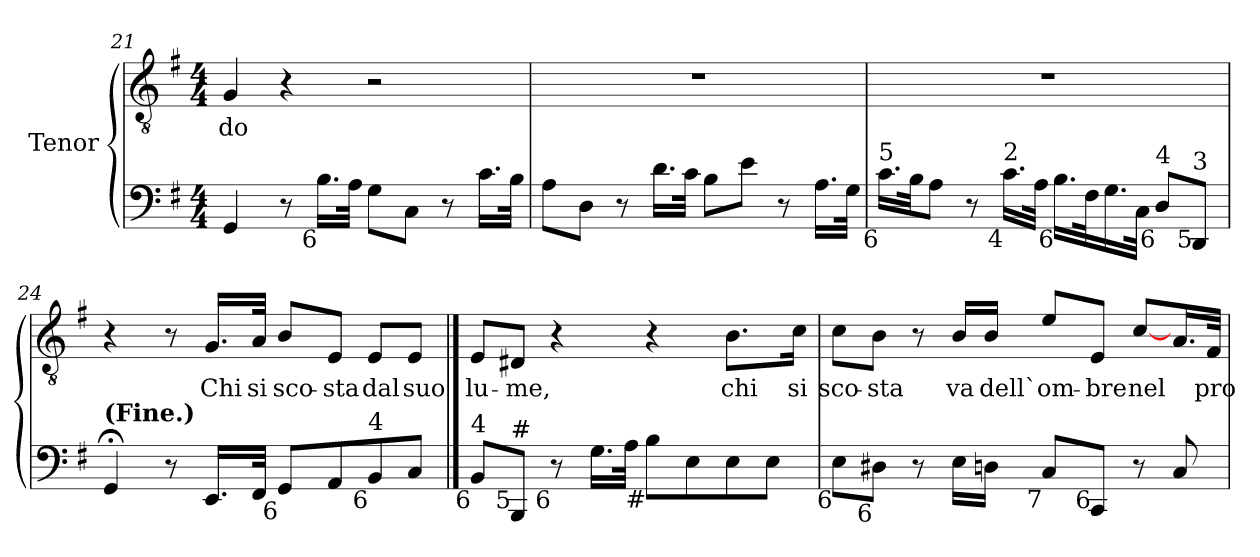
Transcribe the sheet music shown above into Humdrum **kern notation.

**kern	**kern	**text
*part2	*part1	*part1
*staff2	*staff1	*staff1
*	*I"Tenor	*
*clefF4	*clefGv2	*
*	*ITrd7c12	*
*k[f#]	*k[f#]	*
*G:	*G:	*
*M4/4	*M4/4	*
=21	=21	=21
!	!	!LO:LY:b:color=#000000
4GGi/	4GGi/	-do
8r	4r	.
!LO:TX:b:rj:t=6	!	!
16.Bi\LL	.	.
32Ai\JJk	.	.
8Gi\L	2r	.
8Ci\J	.	.
8r	.	.
16.ci\LL	.	.
32Bi\JJk	.	.
=22	=22	=22
8Ai\L	1r	.
8Di\J	.	.
8r	.	.
16.di\LL	.	.
32ci\JJk	.	.
8Bi\L	.	.
8ei\J	.	.
8r	.	.
16.Ai\LL	.	.
32Gi\JJk	.	.
=23	=23	=23
!LO:TX:b:rj:t=6	!	!
!LO:TX:t=5	!	!
16.ci\LL	1r	.
32Bi\Jk	.	.
8Ai\J	.	.
8r	.	.
!LO:TX:b:rj:t=4	!	!
!LO:TX:t=2	!	!
16.ci\LL	.	.
32Ai\JJk	.	.
!LO:TX:b:rj:t=6	!	!
16.Bi\LL	.	.
32F#i\k	.	.
16.Gi\	.	.
32Ci\JJk	.	.
!LO:TX:b:rj:t=6	!	!
!LO:TX:t=4	!	!
8Di/L	.	.
!LO:TX:b:rj:t=5	!	!
!LO:TX:t=3	!	!
8DDi/J	.	.
!!LO:LB:g=z
=24	=24	=24
!LO:TX:a:B:t=(Fine.)	!	!
4GG;i/	4r	.
8r	8r	.
!	!	!LO:LY:b:color=#000000
16.EEi/LL	16.GGi/LL	Chi
!	!	!LO:LY:b:color=#000000
32FF#i/JJk	32AAi/JJk	si
!LO:TX:b:rj:t=6	!	!
!	!	!LO:LY:b:color=#000000
8GGi/L	8BBi/L	sco-
!	!	!LO:LY:b:color=#000000
8AAi/	8EEi/J	-sta
!LO:TX:b:rj:t=6	!	!
!LO:TX:t=4	!	!
!	!	!LO:LY:b:color=#000000
8BBi/	8EEi/L	dal
!	!	!LO:LY:b:color=#000000
8Ci/J	8EEi/J	suo
==25	==25	==25
!LO:TX:b:rj:t=6	!	!
!LO:TX:t=4	!	!
!	!	!LO:LY:b:color=#000000
8BBi/L	8EEi/L	lu-
!LO:TX:b:rj:t=5	!	!
!LO:TX:t=#	!	!
!	!	!LO:LY:b:color=#000000
8BBBi/J	8DD#Xi/J	-me,
!LO:TX:b:rj:t=6	!	!
8r	4r	.
16.Gi\LL	.	.
32Ai\JJk	.	.
!LO:TX:b:rj:t=#	!	!
8Bi\L	4r	.
8Ei\	.	.
!	!	!LO:LY:b:color=#000000
8Ei\	8.BBi\L	chi
8Ei\J	.	.
!	!	!LO:LY:b:color=#000000
.	16Ci\Jk	si
=26	=26	=26
!LO:TX:b:rj:t=6	!	!
!	!	!LO:LY:b:color=#000000
8Ei\L	8Ci\L	sco-
!LO:TX:b:rj:t=6	!	!
!	!	!LO:LY:b:color=#000000
8D#Xi\J	8BBi\J	-sta
8r	8r	.
!	!	!LO:LY:b:color=#000000
16Ei\LL	16BBi/LL	va
!	!	!LO:LY:b:color=#000000
16Dni\JJ	16BBi/JJ	dell`
!LO:TX:b:rj:t=7	!	!
!	!	!LO:LY:b:color=#000000
8Ci/L	8Ei/L	om-
!LO:TX:b:rj:t=6	!	!
!	!	!LO:LY:b:color=#000000
8CCi/J	8EEi/J	-bre
!	!	!LO:LY:b:color=#000000
8r	[8Ci/L	nel
8Ci/	16.AAi/L	.
!	!	!LO:LY:b:color=#000000
.	32FF#i/JJk	pro-
=	=	=
*-	*-	*-
